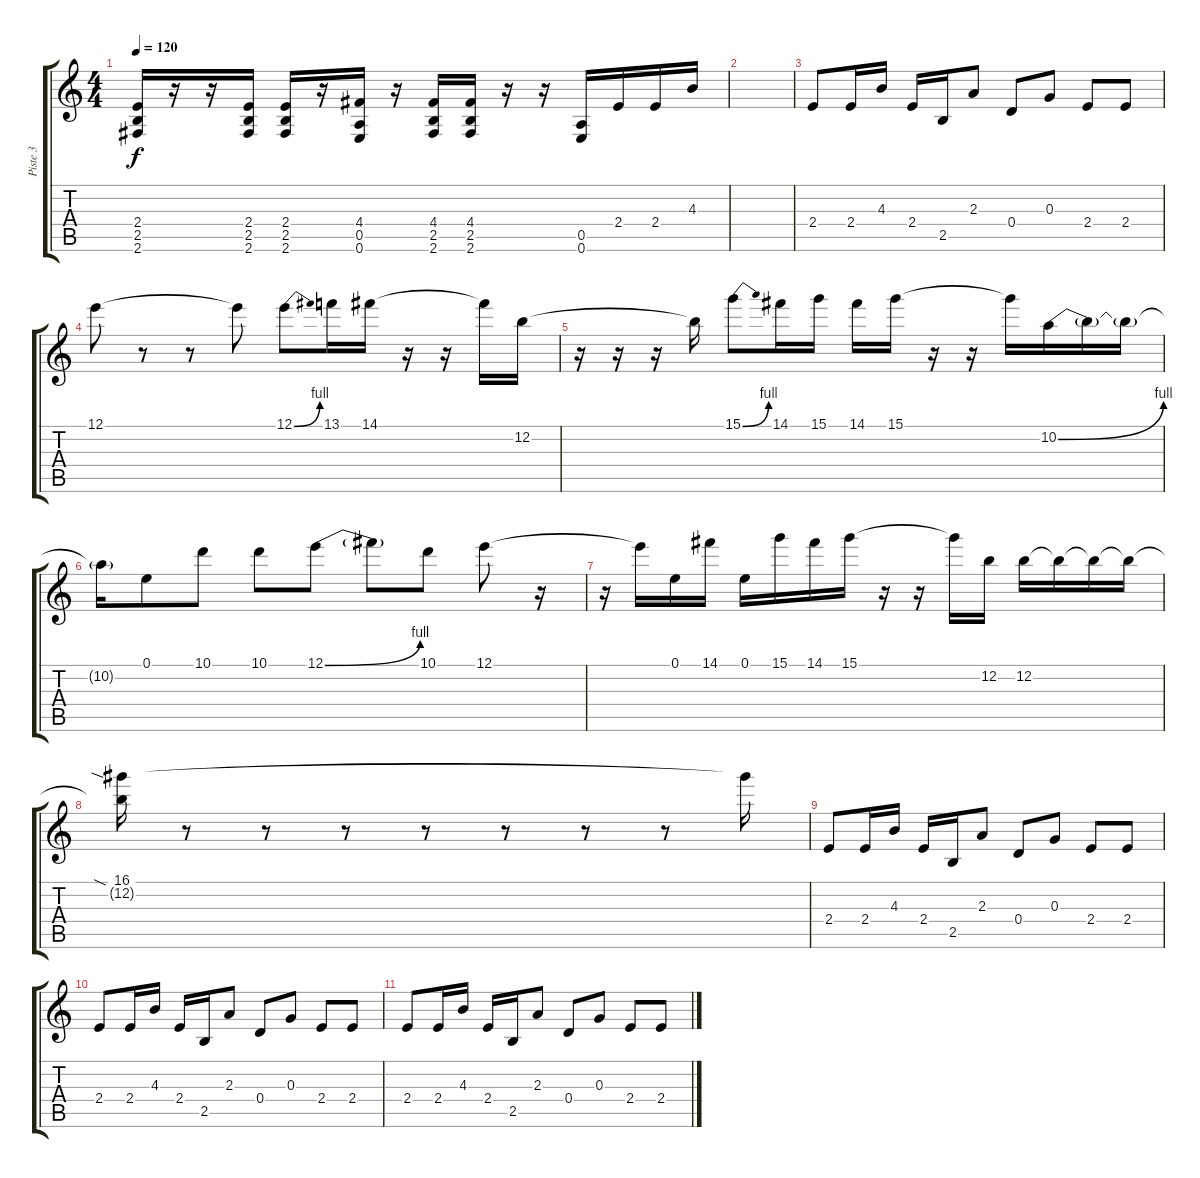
\track ("Piste 3" "Piste 3") {instrument overdrivenguitar}
\staff {score tabs}
\tuning (E4 B3 G3 D3 A2 E2) {hide}
\ts (4 4)
\tempo 120
\clef g2
\ks c
(2.4 2.5 2.6).16{dy f} r.16 r.16 (2.4 2.5 2.6).16 (2.4 2.5 2.6).16 r.16 (4.4 0.5 0.6).16 r.16 (4.4 2.5 2.6).16 (4.4 2.5 2.6).16 r.16 r.16 (0.5 0.6).16 2.4.16 2.4.16 4.3.16 |
|
2.4.8{volume 13 instrument distortionguitar} 2.4.16 4.3.16 2.4.16 2.5.16 2.3.8 0.4.8 0.3.8 2.4.8 2.4.8 |
12.1.8 r.8 r.8 12.1{t}.8 12.1{be (bend 0 0 60 4)}.8 13.1.16 14.1.16 r.16 r.16 14.1{t}.16 12.2.16 |
r.16 r.16 r.16 12.2{t}.16 15.1{be (bend 0 0 60 4)}.8 14.1.16 15.1.16 14.1.16 15.1.16 r.16 r.16 15.1{t}.16 10.2{be (bend 0 0 60 4)}.16 10.2{t}.16 10.2{t}.16 |
10.2{t}.16 0.1.8 10.1.8 10.1.8 12.1{be (bend 0 0 60 4)}.8 12.1{t}.8 10.1.8 12.1.8 r.16 |
r.16 12.1{t}.16 0.1.16 14.1.16 0.1.16 15.1.16 14.1.16 15.1.16 r.16 r.16 15.1{t}.16 12.2.16 12.2.16 12.2{t}.16 12.2{t}.16 12.2{t}.16 |
(16.1{sia} 12.2{t}).16 r.8 r.8 r.8 r.8 r.8 r.8 r.8 16.1{t}.16 |
2.4.8 2.4.16 4.3.16 2.4.16 2.5.16 2.3.8 0.4.8 0.3.8 2.4.8 2.4.8 |
2.4.8 2.4.16 4.3.16 2.4.16 2.5.16 2.3.8 0.4.8 0.3.8 2.4.8 2.4.8 |
2.4.8 2.4.16 4.3.16 2.4.16 2.5.16 2.3.8 0.4.8 0.3.8 2.4.8 2.4.8
